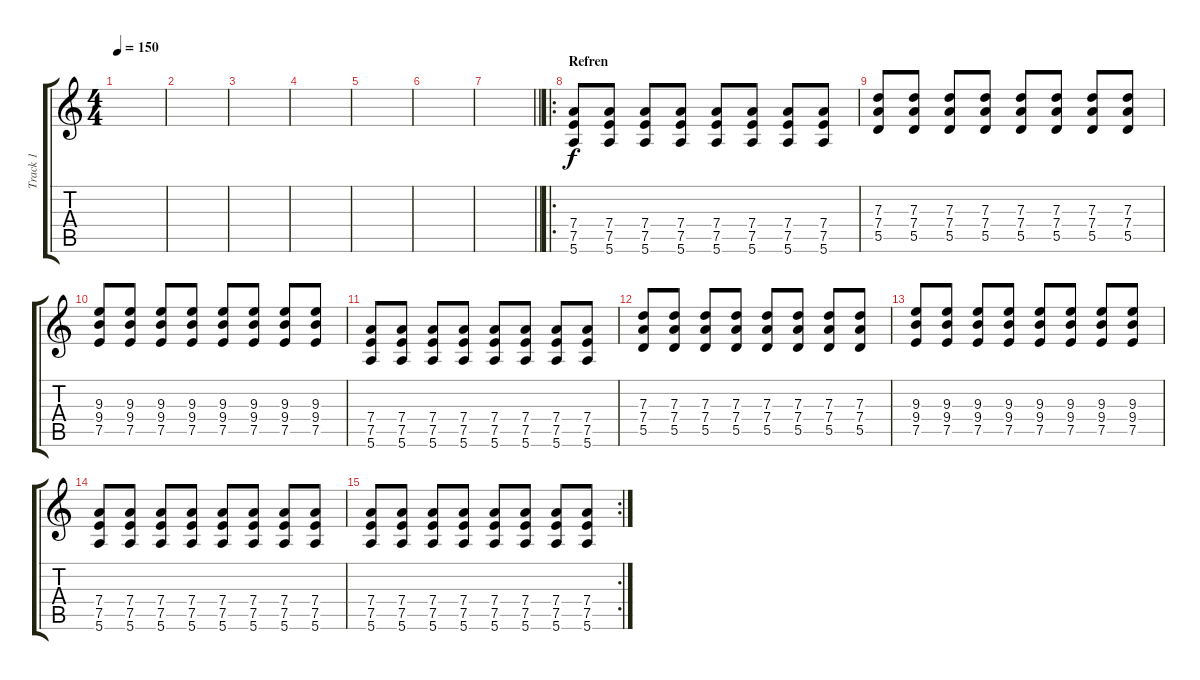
\track ("Track 1" "Track 1") {instrument overdrivenguitar}
\staff {score tabs}
\tuning (E4 B3 G3 D3 A2 E2) {hide}
\ts (4 4)
\tempo 150
\clef g2
\ks c
|
|
|
|
|
|
\barLineRight lightlight
|
\ro
\section ("" "Refren")
(7.4 7.5 5.6).8 (7.4 7.5 5.6).8 (7.4 7.5 5.6).8 (7.4 7.5 5.6).8 (7.4 7.5 5.6).8 (7.4 7.5 5.6).8 (7.4 7.5 5.6).8 (7.4 7.5 5.6).8 |
(7.3 7.4 5.5).8 (7.3 7.4 5.5).8 (7.3 7.4 5.5).8 (7.3 7.4 5.5).8 (7.3 7.4 5.5).8 (7.3 7.4 5.5).8 (7.3 7.4 5.5).8 (7.3 7.4 5.5).8 |
(9.3 9.4 7.5).8 (9.3 9.4 7.5).8 (9.3 9.4 7.5).8 (9.3 9.4 7.5).8 (9.3 9.4 7.5).8 (9.3 9.4 7.5).8 (9.3 9.4 7.5).8 (9.3 9.4 7.5).8 |
(7.4 7.5 5.6).8 (7.4 7.5 5.6).8 (7.4 7.5 5.6).8 (7.4 7.5 5.6).8 (7.4 7.5 5.6).8 (7.4 7.5 5.6).8 (7.4 7.5 5.6).8 (7.4 7.5 5.6).8 |
(7.3 7.4 5.5).8 (7.3 7.4 5.5).8 (7.3 7.4 5.5).8 (7.3 7.4 5.5).8 (7.3 7.4 5.5).8 (7.3 7.4 5.5).8 (7.3 7.4 5.5).8 (7.3 7.4 5.5).8 |
(9.3 9.4 7.5).8 (9.3 9.4 7.5).8 (9.3 9.4 7.5).8 (9.3 9.4 7.5).8 (9.3 9.4 7.5).8 (9.3 9.4 7.5).8 (9.3 9.4 7.5).8 (9.3 9.4 7.5).8 |
(7.4 7.5 5.6).8 (7.4 7.5 5.6).8 (7.4 7.5 5.6).8 (7.4 7.5 5.6).8 (7.4 7.5 5.6).8 (7.4 7.5 5.6).8 (7.4 7.5 5.6).8 (7.4 7.5 5.6).8 |
\rc 2
(7.4 7.5 5.6).8 (7.4 7.5 5.6).8 (7.4 7.5 5.6).8 (7.4 7.5 5.6).8 (7.4 7.5 5.6).8 (7.4 7.5 5.6).8 (7.4 7.5 5.6).8 (7.4 7.5 5.6).8
